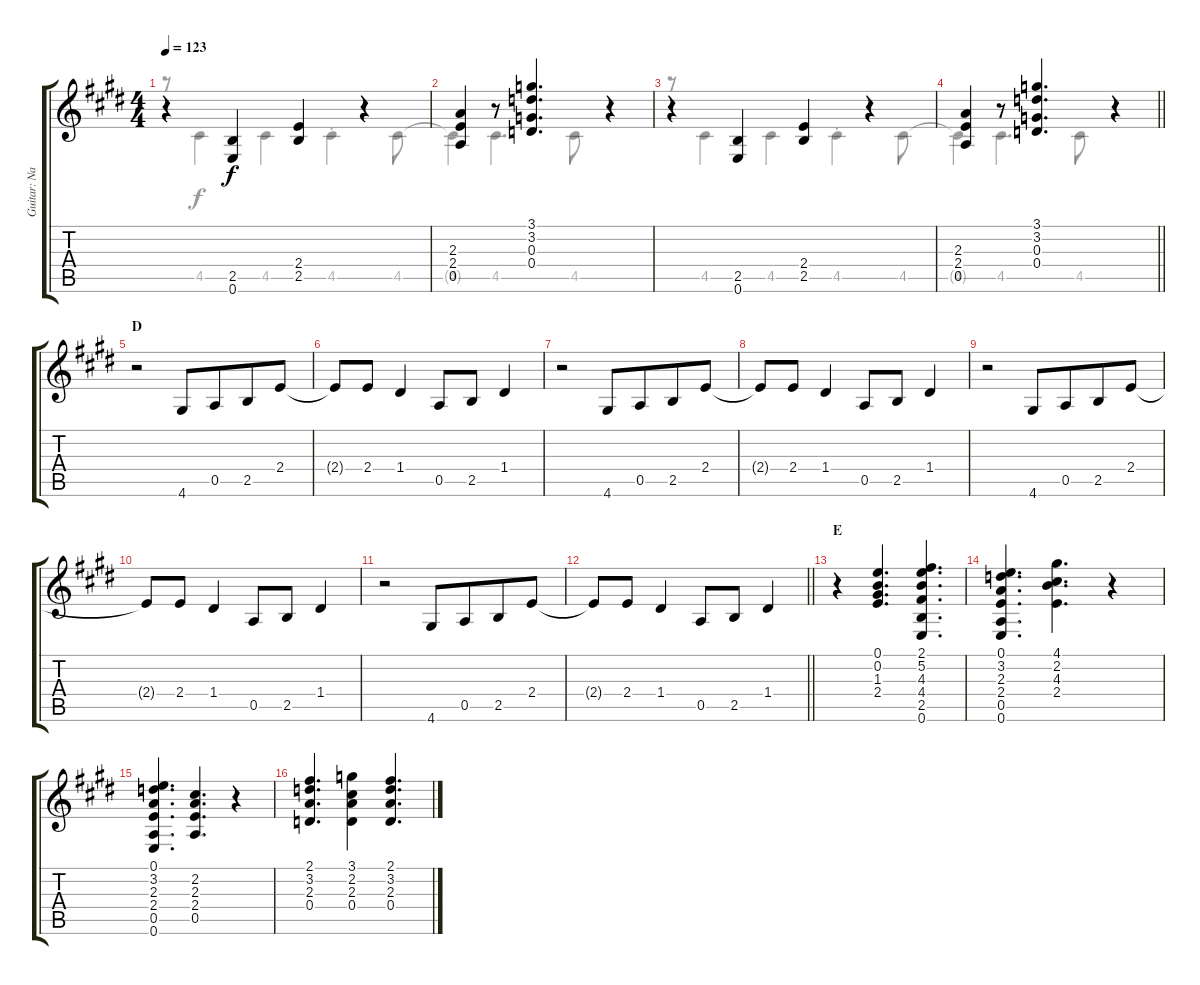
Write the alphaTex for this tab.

\track ("Guitar: Nancy" "Guitar: Na") {instrument electricguitarclean}
\staff {score tabs}
\tuning (E4 B3 G3 D3 A2 E2) {hide}
\voice
\ts (4 4)
\tempo 123
\clef g2
\ks e
r.4{dy f} (2.5 0.6).4 (2.4 2.5).4 r.4 |
(2.3 2.4 0.5).4 r.8 (3.1 3.2 0.3 0.4).4{d} r.4 |
r.4 (2.5 0.6).4 (2.4 2.5).4 r.4 |
\barLineRight lightlight
(2.3 2.4 0.5).4 r.8 (3.1 3.2 0.3 0.4).4{d} r.4 |
\section ("" "D")
r.2 4.6.8 0.5.8{beam merge} 2.5.8 2.4.8 |
2.4{t}.8 2.4.8 1.4.4 0.5.8 2.5.8 1.4.4 |
r.2 4.6.8 0.5.8{beam merge} 2.5.8 2.4.8 |
2.4{t}.8 2.4.8 1.4.4 0.5.8 2.5.8 1.4.4 |
r.2 4.6.8 0.5.8{beam merge} 2.5.8 2.4.8 |
2.4{t}.8 2.4.8 1.4.4 0.5.8 2.5.8 1.4.4 |
r.2 4.6.8 0.5.8{beam merge} 2.5.8 2.4.8 |
\barLineRight lightlight
2.4{t}.8 2.4.8 1.4.4 0.5.8 2.5.8 1.4.4 |
\section ("" "E")
r.4 (0.1 0.2 1.3 2.4).4{d} (2.1 5.2 4.3 4.4 2.5 0.6).4{d} |
(0.1 3.2 2.3 2.4 0.5 0.6).4{d} (4.1 2.2 4.3 2.4).4{d} r.4 |
(0.1 3.2 2.3 2.4 0.5 0.6).4{d} (2.2 2.3 2.4 0.5).4{d} r.4 |
(2.1 3.2 2.3 0.4).4{d} (3.1 2.2 2.3 0.4).4 (2.1 3.2 2.3 0.4).4{d}
\voice
\clef g2
\ottava regular
\simile none
\ks e
r.8{dy f} 4.5.4 4.5.4 4.5{st}.4 4.5.8 |
4.5{t}.4 4.5.4{d} 4.5.8 r.4 |
r.8 4.5.4 4.5.4 4.5{st}.4 4.5.8 |
\barLineRight lightlight
4.5{t}.4 4.5.4{d} 4.5.8 r.4 |
|
|
|
|
|
|
|
\barLineRight lightlight
|
|
|
|
